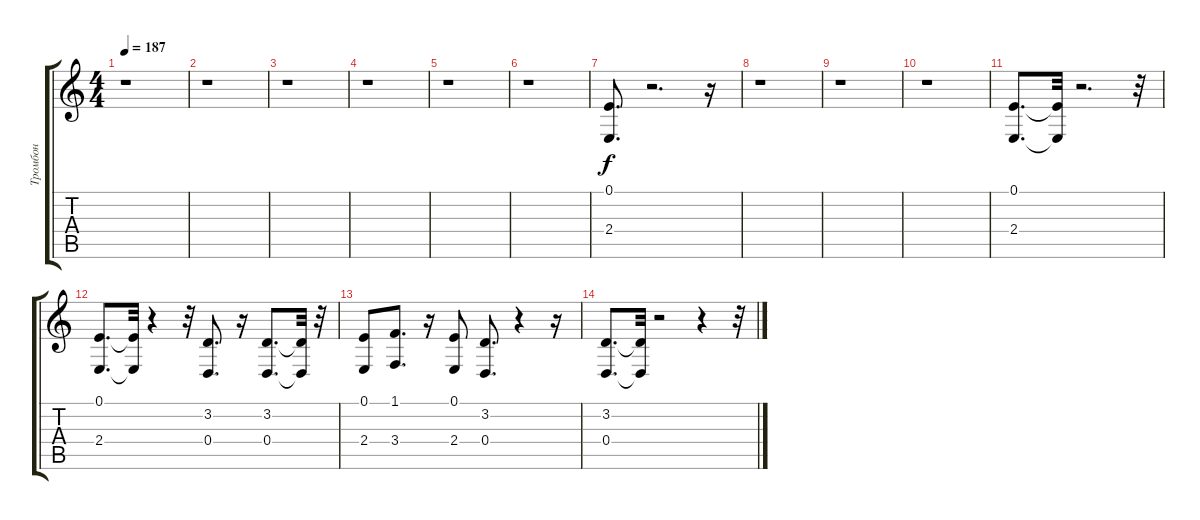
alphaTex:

\track ("Тромбон" "Тромбон") {instrument trombone}
\staff {score tabs}
\tuning (E4 B3 G3 D3 A2 E2) {hide}
\ts (4 4)
\tempo 187
\clef g2
\ks c
r.1{dy f} |
r.1 |
r.1 |
r.1 |
r.1 |
r.1 |
(0.1 2.4).8{d} r.2{d} r.16 |
r.1 |
r.1 |
r.1 |
(0.1 2.4).8{d} (0.1{t} 2.4{t}).32 r.2{d} r.32 |
(0.1 2.4).8{d} (0.1{t} 2.4{t}).32 r.4 r.32 (3.2 0.4).8{d} r.16 (3.2 0.4).8{d} (3.2{t} 0.4{t}).32 r.32 |
(0.1 2.4).8 (1.1 3.4).8{d} r.16 (0.1 2.4).8 (3.2 0.4).8{d} r.4 r.16 |
(3.2 0.4).8{d} (3.2{t} 0.4{t}).32 r.2 r.4 r.32
